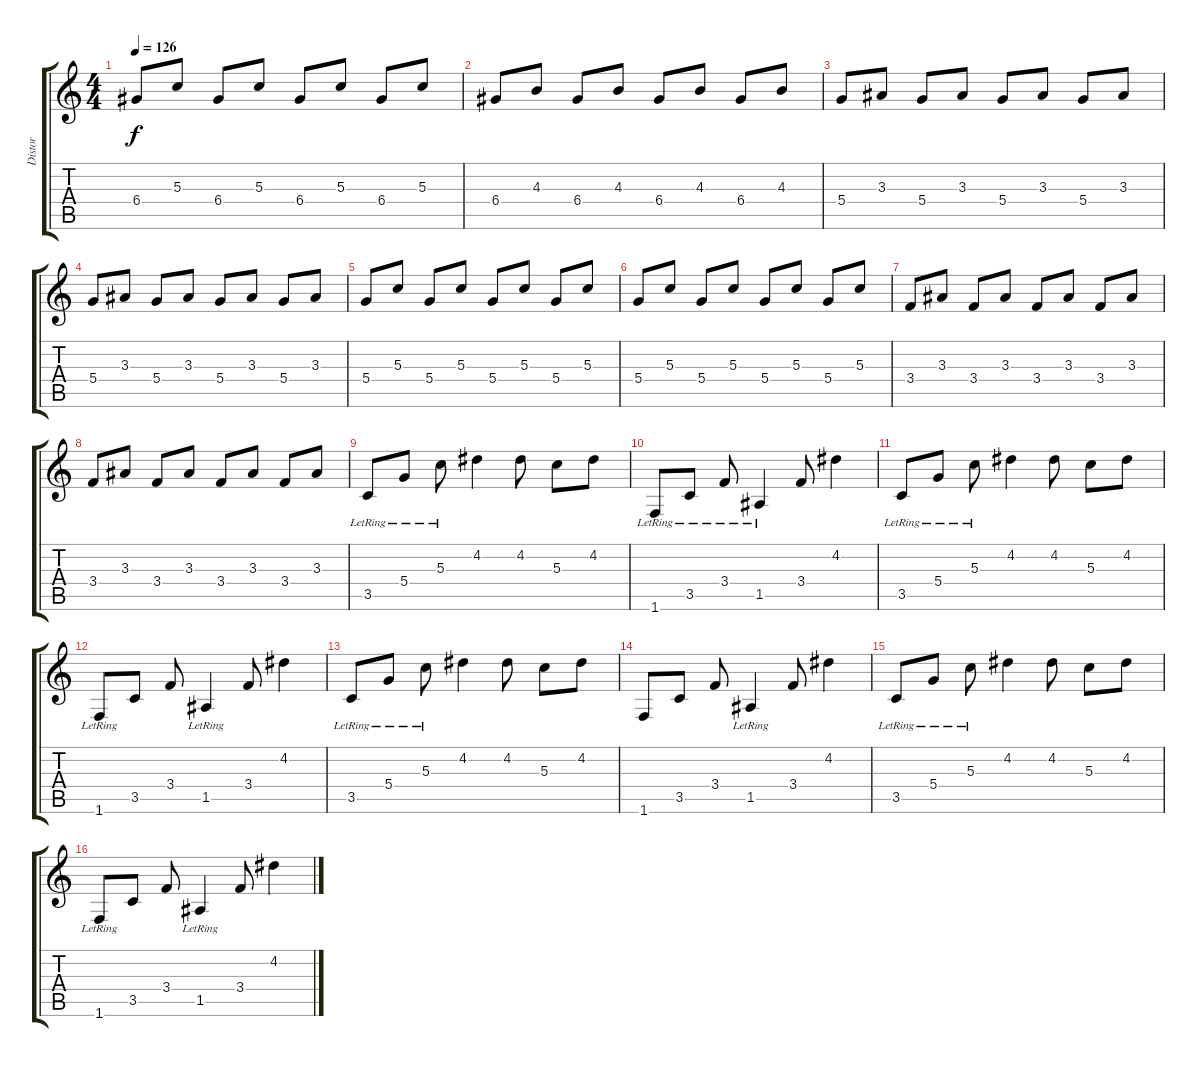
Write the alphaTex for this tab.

\track ("Distor" "Distor") {instrument overdrivenguitar}
\staff {score tabs}
\tuning (E4 B3 G3 D3 A2 E2) {hide}
\ts (4 4)
\tempo 126
\clef g2
\ks c
6.4.8{dy f} 5.3.8 6.4.8 5.3.8 6.4.8 5.3.8 6.4.8 5.3.8 |
6.4.8 4.3.8 6.4.8 4.3.8 6.4.8 4.3.8 6.4.8 4.3.8 |
5.4.8 3.3.8 5.4.8 3.3.8 5.4.8 3.3.8 5.4.8 3.3.8 |
5.4.8 3.3.8 5.4.8 3.3.8 5.4.8 3.3.8 5.4.8 3.3.8 |
5.4.8 5.3.8 5.4.8 5.3.8 5.4.8 5.3.8 5.4.8 5.3.8 |
5.4.8 5.3.8 5.4.8 5.3.8 5.4.8 5.3.8 5.4.8 5.3.8 |
3.4.8 3.3.8 3.4.8 3.3.8 3.4.8 3.3.8 3.4.8 3.3.8 |
3.4.8 3.3.8 3.4.8 3.3.8 3.4.8 3.3.8 3.4.8 3.3.8 |
3.5{lr}.8{volume 8 balance 8 instrument distortionguitar} 5.4{lr}.8 5.3{lr}.8 4.2.4 4.2.8 5.3.8 4.2.8 |
1.6{lr}.8 3.5{lr}.8 3.4{lr}.8 1.5{lr}.4 3.4.8 4.2.4 |
3.5{lr}.8 5.4{lr}.8 5.3{lr}.8 4.2.4 4.2.8 5.3.8 4.2.8 |
1.6{lr}.8 3.5.8 3.4.8 1.5{lr}.4 3.4.8 4.2.4 |
3.5{lr}.8 5.4{lr}.8 5.3{lr}.8 4.2.4 4.2.8 5.3.8 4.2.8 |
1.6.8 3.5.8 3.4.8 1.5{lr}.4 3.4.8 4.2.4 |
3.5{lr}.8 5.4{lr}.8 5.3{lr}.8 4.2.4 4.2.8 5.3.8 4.2.8 |
1.6{lr}.8 3.5.8 3.4.8 1.5{lr}.4 3.4.8 4.2.4
